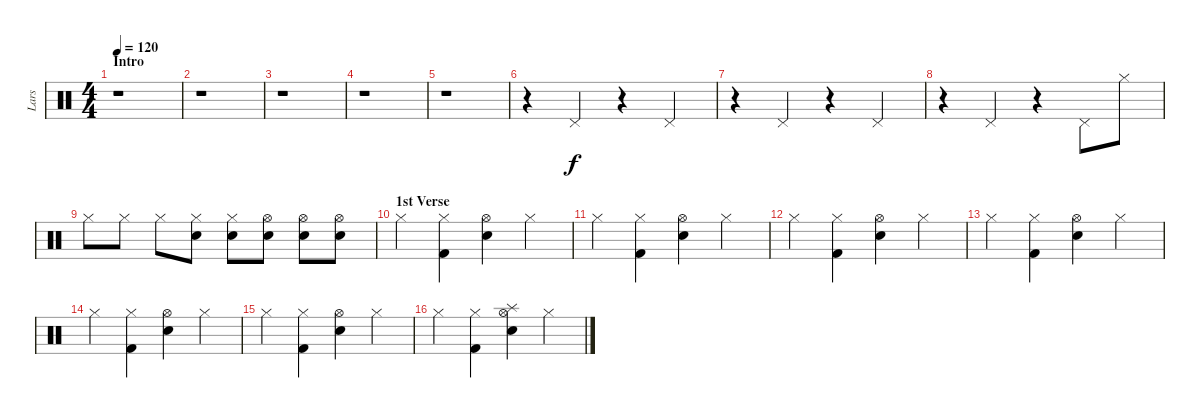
\track ("Lars" "Lars") {instrument percussion}
\staff {score}
\articulation defaults
\ts (4 4)
\section ("" "Intro")
\tempo 120
\clef neutral
\ks c
r.1{dy f} |
r.1 |
r.1 |
r.1 |
r.1 |
r.4 "Pedal Hi-Hat (hit)".4 r.4 "Pedal Hi-Hat (hit)".4 |
r.4 "Pedal Hi-Hat (hit)".4 r.4 "Pedal Hi-Hat (hit)".4 |
r.4 "Pedal Hi-Hat (hit)".4 r.4 "Pedal Hi-Hat (hit)".8 "Hi-Hat (closed)".8 |
"Hi-Hat (closed)".8 "Hi-Hat (closed)".8 "Hi-Hat (closed)".8 ("Snare (hit) 2" "Hi-Hat (closed)").8 ("Snare (hit) 2" "Hi-Hat (closed)").8 ("Snare (hit) 2" "Hi-Hat (open)").8 ("Snare (hit) 2" "Hi-Hat (open)").8 ("Snare (hit) 2" "Hi-Hat (open)").8 |
\section ("" "1st Verse")
"Hi-Hat (closed)".4 ("Hi-Hat (closed)" "Kick (hit) 2").4 ("Snare (hit) 2" "Hi-Hat (open)").4 "Hi-Hat (closed)".4 |
"Hi-Hat (closed)".4 ("Hi-Hat (closed)" "Kick (hit) 2").4 ("Snare (hit) 2" "Hi-Hat (open)").4 "Hi-Hat (closed)".4 |
"Hi-Hat (closed)".4 ("Hi-Hat (closed)" "Kick (hit) 2").4 ("Snare (hit) 2" "Hi-Hat (open)").4 "Hi-Hat (closed)".4 |
"Hi-Hat (closed)".4 ("Hi-Hat (closed)" "Kick (hit) 2").4 ("Snare (hit) 2" "Hi-Hat (open)").4 "Hi-Hat (closed)".4 |
"Hi-Hat (closed)".4 ("Hi-Hat (closed)" "Kick (hit) 2").4 ("Snare (hit) 2" "Hi-Hat (open)").4 "Hi-Hat (closed)".4 |
"Hi-Hat (closed)".4 ("Hi-Hat (closed)" "Kick (hit) 2").4 ("Snare (hit) 2" "Hi-Hat (open)").4 "Hi-Hat (closed)".4 |
"Hi-Hat (closed)".4 ("Hi-Hat (closed)" "Kick (hit) 2").4 ("Splash (hit)" "Snare (hit) 2" "Hi-Hat (open)").4 "Hi-Hat (closed)".4
